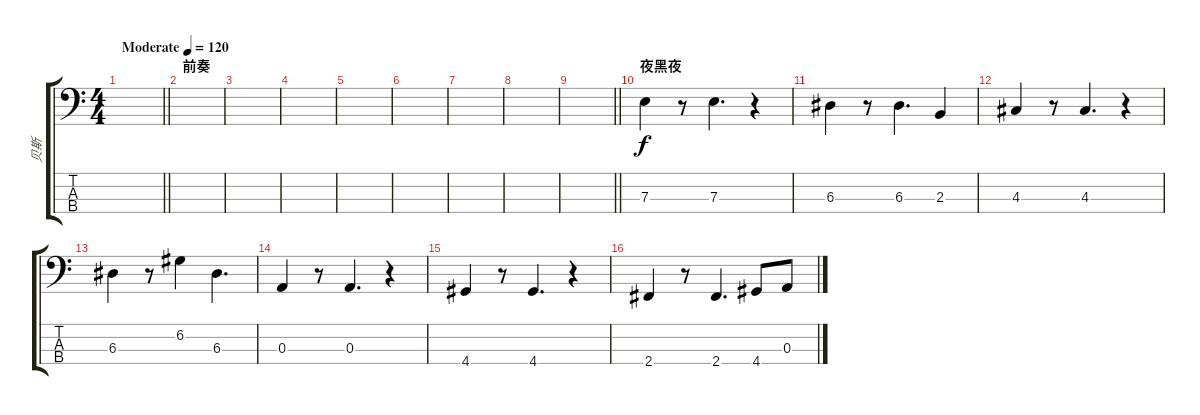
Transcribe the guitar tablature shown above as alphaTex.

\track ("贝斯" "贝斯") {instrument electricbassfinger}
\staff {score tabs}
\tuning (G2 D2 A1 E1) {hide}
\ts (4 4)
\tempo (120 "Moderate")
\clef f4
\barLineRight lightlight
\ks c
|
\section ("" "前奏")
|
|
|
|
|
|
|
\barLineRight lightlight
|
\section ("" "夜黑夜")
7.3.4 r.8 7.3.4{d} r.4 |
6.3.4{txt ""} r.8 6.3.4{d} 2.3.4 |
4.3.4 r.8 4.3.4{d} r.4 |
6.3.4 r.8 6.2.4 6.3.4{d} |
0.3.4 r.8 0.3.4{d} r.4 |
4.4.4 r.8 4.4.4{d} r.4 |
2.4.4 r.8 2.4.4{d} 4.4.8 0.3.8
